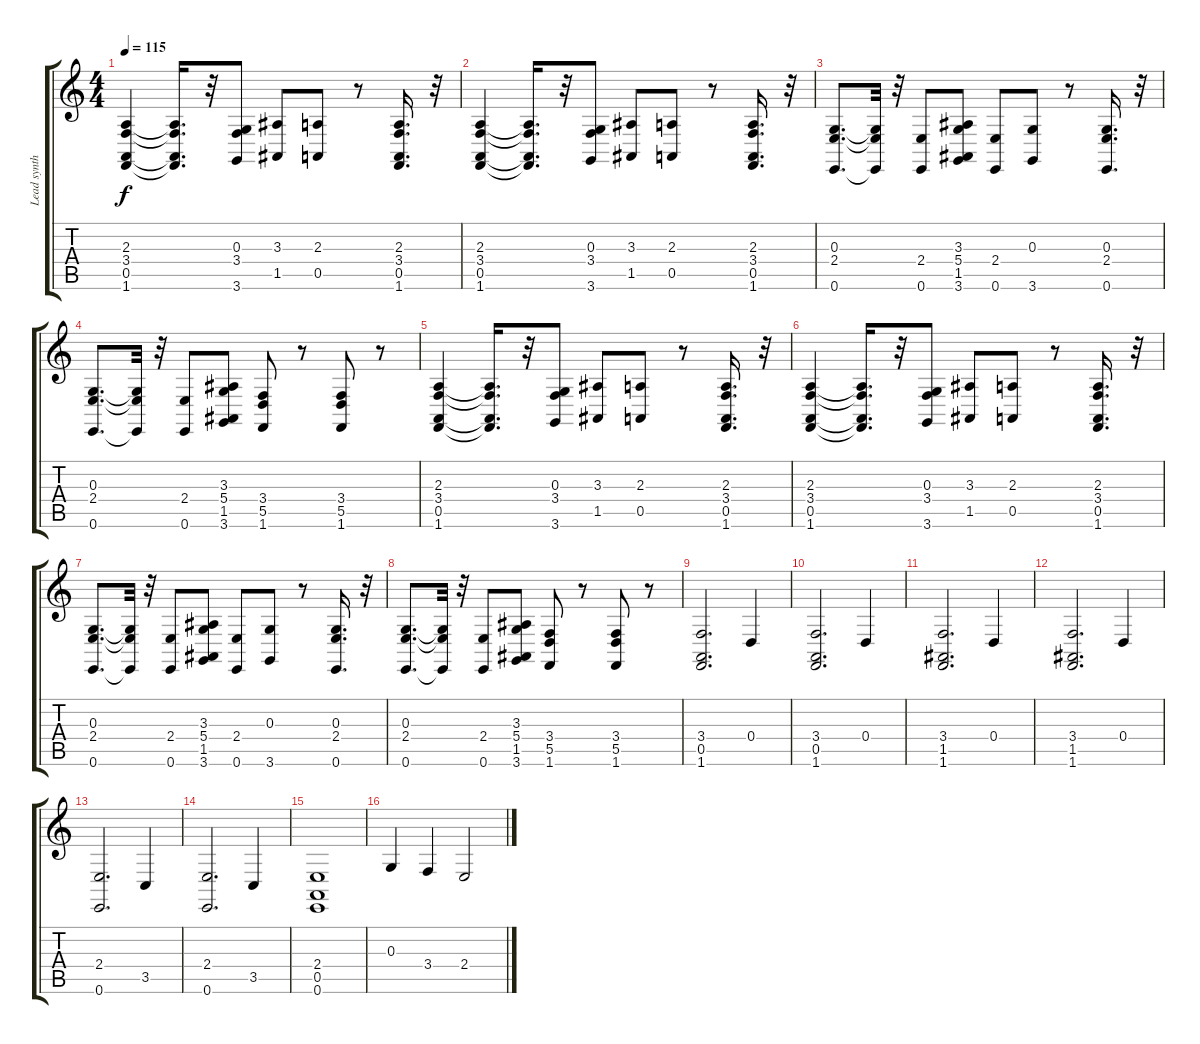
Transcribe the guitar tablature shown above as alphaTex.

\track ("Lead synth" "Lead synth") {instrument churchorgan}
\staff {score tabs}
\tuning (E4 B3 G3 D3 A2 E2) {hide}
\ts (4 4)
\tempo 115
\clef g2
\ks c
(2.3 3.4 0.5 1.6).4{dy f} (2.3{t} 3.4{t} 0.5{t} 1.6{t}).16{d} r.32 (0.3 3.4 3.6).8 (3.3 1.5).8 (2.3 0.5).8 r.8 (2.3 3.4 0.5 1.6).16{d} r.32 |
(2.3 3.4 0.5 1.6).4 (2.3{t} 3.4{t} 0.5{t} 1.6{t}).16{d} r.32 (0.3 3.4 3.6).8 (3.3 1.5).8 (2.3 0.5).8 r.8 (2.3 3.4 0.5 1.6).16{d} r.32 |
(0.3 2.4 0.6).8{d} (0.3{t} 2.4{t} 0.6{t}).32 r.32 (2.4 0.6).8 (3.3 5.4 1.5 3.6).8 (2.4 0.6).8 (0.3 3.6).8 r.8 (0.3 2.4 0.6).16{d} r.32 |
(0.3 2.4 0.6).8{d} (0.3{t} 2.4{t} 0.6{t}).32 r.32 (2.4 0.6).8 (3.3 5.4 1.5 3.6).8 (3.4 5.5 1.6).8 r.8 (3.4 5.5 1.6).8 r.8 |
(2.3 3.4 0.5 1.6).4 (2.3{t} 3.4{t} 0.5{t} 1.6{t}).16{d} r.32 (0.3 3.4 3.6).8 (3.3 1.5).8 (2.3 0.5).8 r.8 (2.3 3.4 0.5 1.6).16{d} r.32 |
(2.3 3.4 0.5 1.6).4 (2.3{t} 3.4{t} 0.5{t} 1.6{t}).16{d} r.32 (0.3 3.4 3.6).8 (3.3 1.5).8 (2.3 0.5).8 r.8 (2.3 3.4 0.5 1.6).16{d} r.32 |
(0.3 2.4 0.6).8{d} (0.3{t} 2.4{t} 0.6{t}).32 r.32 (2.4 0.6).8 (3.3 5.4 1.5 3.6).8 (2.4 0.6).8 (0.3 3.6).8 r.8 (0.3 2.4 0.6).16{d} r.32 |
(0.3 2.4 0.6).8{d} (0.3{t} 2.4{t} 0.6{t}).32 r.32 (2.4 0.6).8 (3.3 5.4 1.5 3.6).8 (3.4 5.5 1.6).8 r.8 (3.4 5.5 1.6).8 r.8 |
(3.4 0.5 1.6).2{d} 0.4.4 |
(3.4 0.5 1.6).2{d} 0.4.4 |
(3.4 1.5 1.6).2{d} 0.4.4 |
(3.4 1.5 1.6).2{d} 0.4.4 |
(2.4 0.6).2{d} 3.5.4 |
(2.4 0.6).2{d} 3.5.4 |
(2.4 0.5 0.6).1 |
0.3.4 3.4.4 2.4.2
